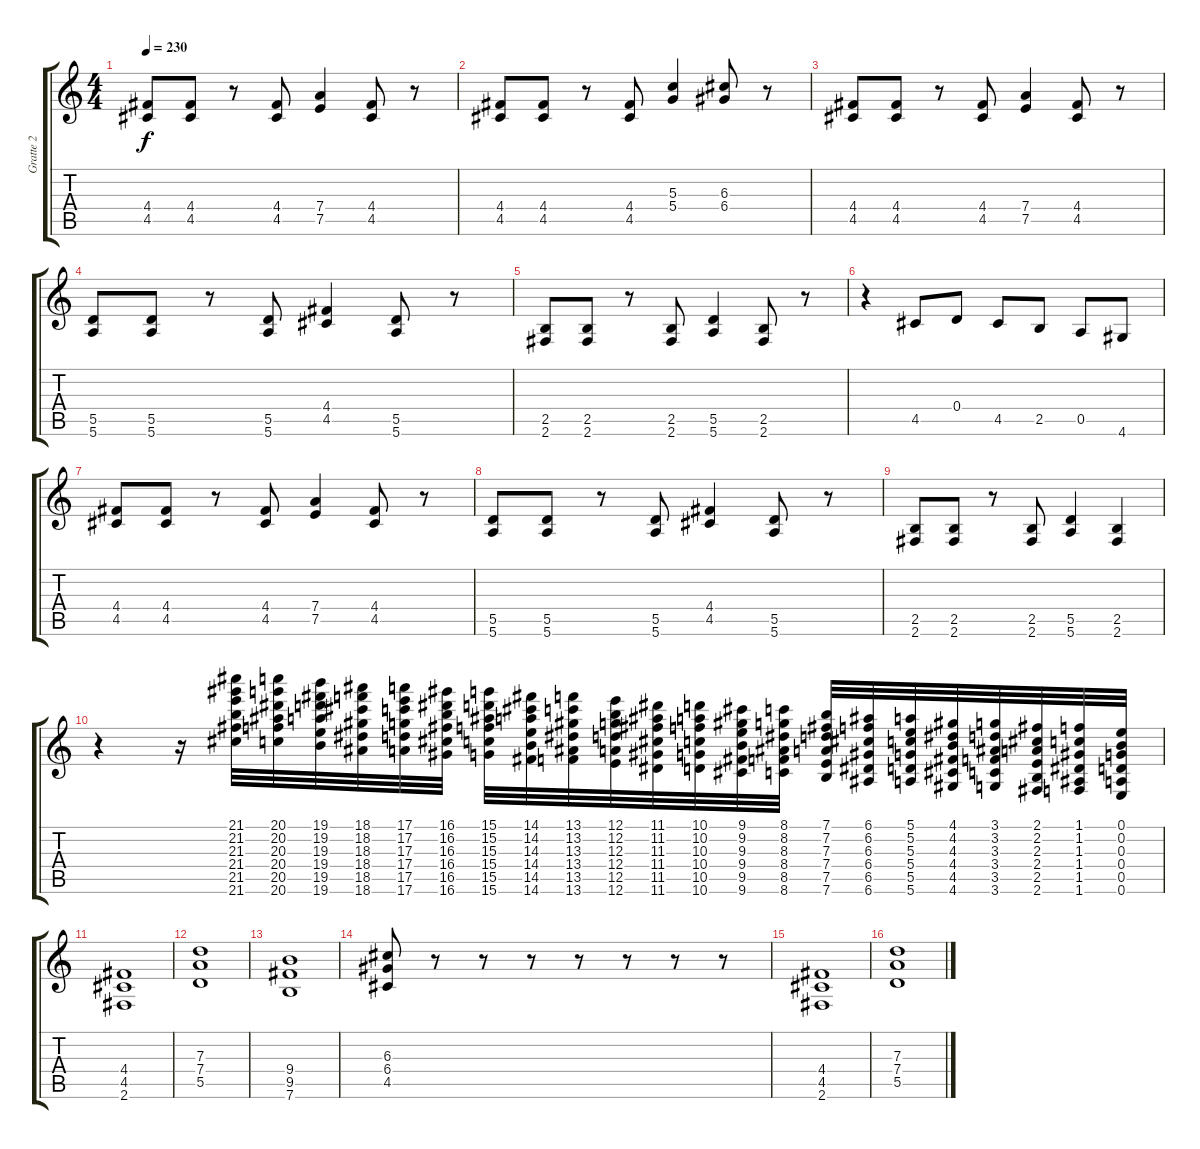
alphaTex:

\track ("Gratte 2" "Gratte 2") {instrument overdrivenguitar}
\staff {score tabs}
\tuning (E4 B3 G3 D3 A2 E2) {hide}
\ts (4 4)
\tempo 230
\clef g2
\ks c
(4.4 4.5).8{dy f} (4.4 4.5).8 r.8 (4.4 4.5).8 (7.4 7.5).4 (4.4 4.5).8 r.8 |
(4.4 4.5).8 (4.4 4.5).8 r.8 (4.4 4.5).8 (5.3 5.4).4 (6.3 6.4).8 r.8 |
(4.4 4.5).8 (4.4 4.5).8 r.8 (4.4 4.5).8 (7.4 7.5).4 (4.4 4.5).8 r.8 |
(5.5 5.6).8 (5.5 5.6).8 r.8 (5.5 5.6).8 (4.4 4.5).4 (5.5 5.6).8 r.8 |
(2.5 2.6).8 (2.5 2.6).8 r.8 (2.5 2.6).8 (5.5 5.6).4 (2.5 2.6).8 r.8 |
r.4 4.5.8 0.4.8 4.5.8 2.5.8 0.5.8 4.6.8 |
(4.4 4.5).8 (4.4 4.5).8 r.8 (4.4 4.5).8 (7.4 7.5).4 (4.4 4.5).8 r.8 |
(5.5 5.6).8 (5.5 5.6).8 r.8 (5.5 5.6).8 (4.4 4.5).4 (5.5 5.6).8 r.8 |
(2.5 2.6).8 (2.5 2.6).8 r.8 (2.5 2.6).8 (5.5 5.6).4 (2.5 2.6).4 |
r.4 r.16 (21.1 21.2 21.3 21.4 21.5 21.6).32 (20.1 20.2 20.3 20.4 20.5 20.6).32 (19.1 19.2 19.3 19.4 19.5 19.6).32 (18.1 18.2 18.3 18.4 18.5 18.6).32 (17.1 17.2 17.3 17.4 17.5 17.6).32 (16.1 16.2 16.3 16.4 16.5 16.6).32 (15.1 15.2 15.3 15.4 15.5 15.6).32 (14.1 14.2 14.3 14.4 14.5 14.6).32 (13.1 13.2 13.3 13.4 13.5 13.6).32 (12.1 12.2 12.3 12.4 12.5 12.6).32 (11.1 11.2 11.3 11.4 11.5 11.6).32 (10.1 10.2 10.3 10.4 10.5 10.6).32 (9.1 9.2 9.3 9.4 9.5 9.6).32 (8.1 8.2 8.3 8.4 8.5 8.6).32 (7.1 7.2 7.3 7.4 7.5 7.6).32 (6.1 6.2 6.3 6.4 6.5 6.6).32 (5.1 5.2 5.3 5.4 5.5 5.6).32 (4.1 4.2 4.3 4.4 4.5 4.6).32 (3.1 3.2 3.3 3.4 3.5 3.6).32 (2.1 2.2 2.3 2.4 2.5 2.6).32 (1.1 1.2 1.3 1.4 1.5 1.6).32 (0.1 0.2 0.3 0.4 0.5 0.6).32 |
(4.4 4.5 2.6).1 |
(7.3 7.4 5.5).1 |
(9.4 9.5 7.6).1 |
(6.3 6.4 4.5).8 r.8 r.8 r.8 r.8 r.8 r.8 r.8 |
(4.4 4.5 2.6).1 |
(7.3 7.4 5.5).1
